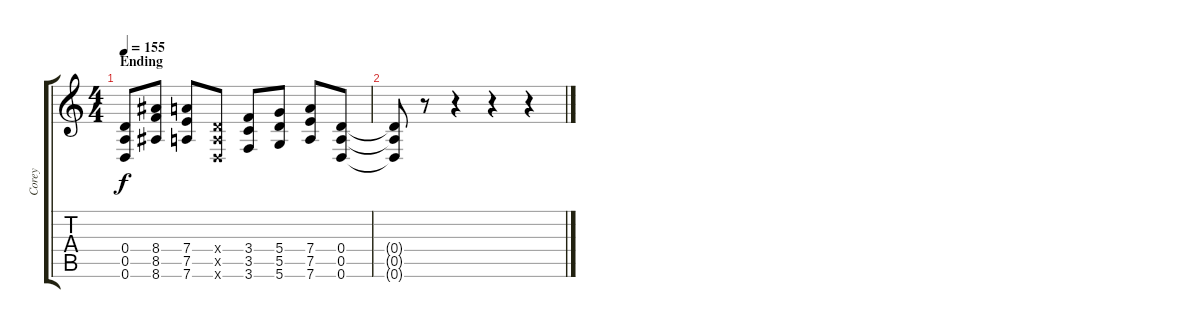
\track ("Corey" "Corey") {instrument distortionguitar}
\staff {score tabs}
\tuning (E4 B3 G3 D3 A2 D2) {hide}
\ts (4 4)
\section ("" "Ending")
\tempo 155
\clef g2
\ks c
(0.4 0.5 0.6).8{dy f} (8.4 8.5 8.6).8 (7.4 7.5 7.6).8 (0.4{x} 0.5{x} 0.6{x}).8 (3.4 3.5 3.6).8 (5.4 5.5 5.6).8 (7.4 7.5 7.6).8 (0.4 0.5 0.6).8 |
(0.4{t} 0.5{t} 0.6{t}).8 r.8 r.4 r.4 r.4
